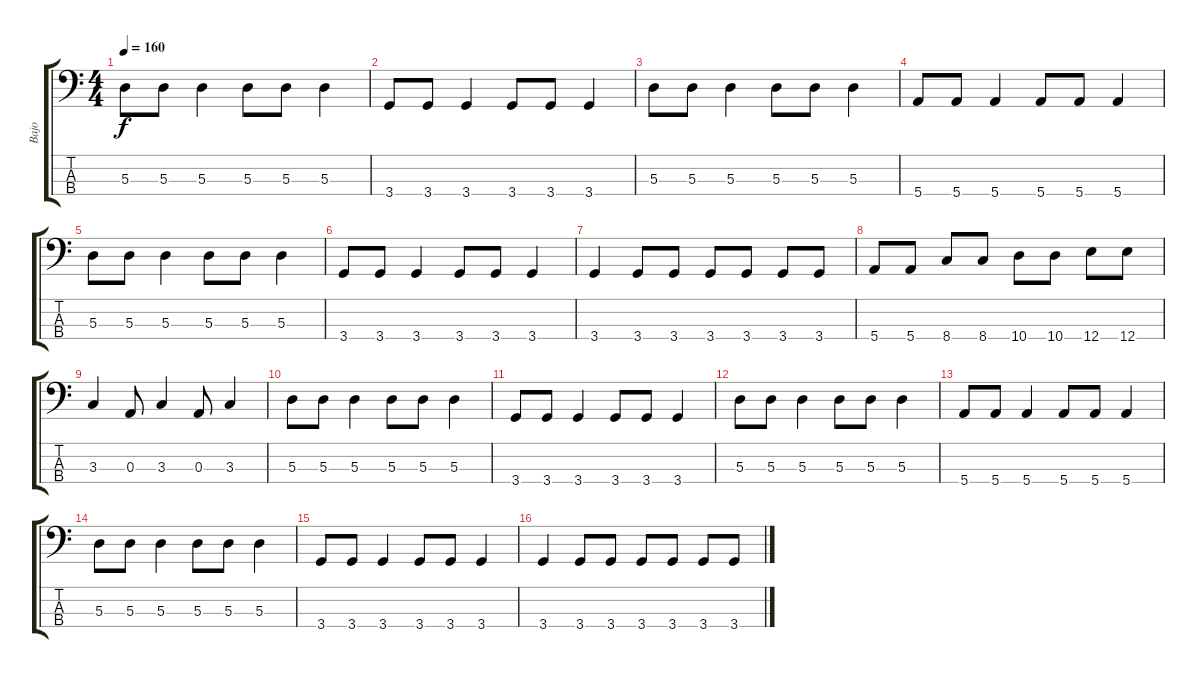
\track ("Bajo" "Bajo") {instrument electricbassfinger}
\staff {score tabs}
\tuning (G2 D2 A1 E1) {hide}
\ts (4 4)
\tempo 160
\clef f4
\ks c
5.3.8{dy f} 5.3.8 5.3.4 5.3.8 5.3.8 5.3.4 |
3.4.8 3.4.8 3.4.4 3.4.8 3.4.8 3.4.4 |
5.3.8 5.3.8 5.3.4 5.3.8 5.3.8 5.3.4 |
5.4.8 5.4.8 5.4.4 5.4.8 5.4.8 5.4.4 |
5.3.8 5.3.8 5.3.4 5.3.8 5.3.8 5.3.4 |
3.4.8 3.4.8 3.4.4 3.4.8 3.4.8 3.4.4 |
3.4.4 3.4.8 3.4.8 3.4.8 3.4.8 3.4.8 3.4.8 |
5.4.8 5.4.8 8.4.8 8.4.8 10.4.8 10.4.8 12.4.8 12.4.8 |
3.3.4 0.3.8 3.3.4 0.3.8 3.3.4 |
5.3.8 5.3.8 5.3.4 5.3.8 5.3.8 5.3.4 |
3.4.8 3.4.8 3.4.4 3.4.8 3.4.8 3.4.4 |
5.3.8 5.3.8 5.3.4 5.3.8 5.3.8 5.3.4 |
5.4.8 5.4.8 5.4.4 5.4.8 5.4.8 5.4.4 |
5.3.8 5.3.8 5.3.4 5.3.8 5.3.8 5.3.4 |
3.4.8 3.4.8 3.4.4 3.4.8 3.4.8 3.4.4 |
3.4.4 3.4.8 3.4.8 3.4.8 3.4.8 3.4.8 3.4.8
